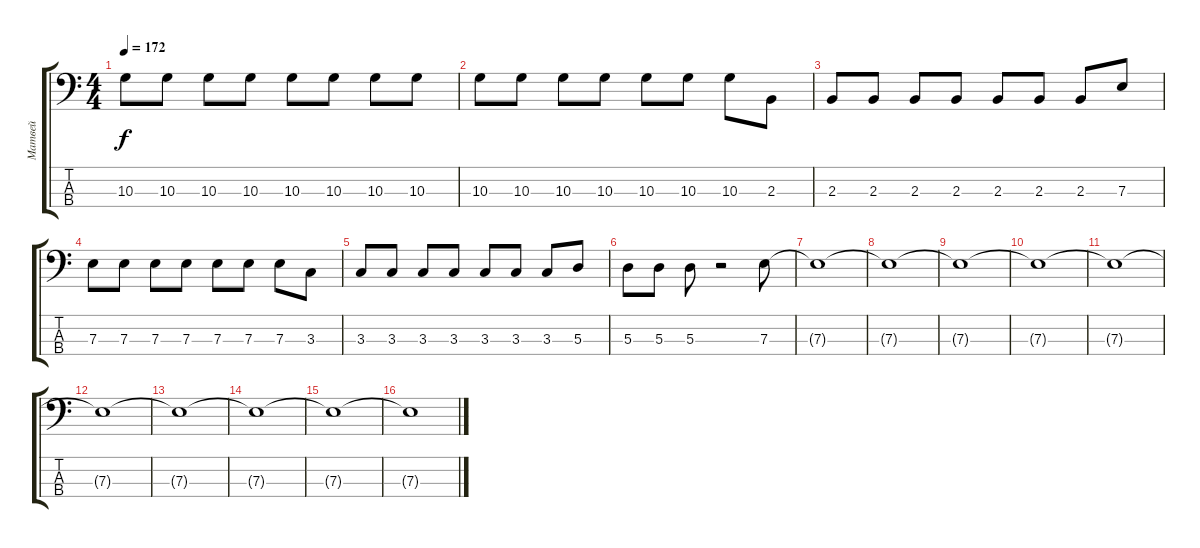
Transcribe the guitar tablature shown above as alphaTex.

\track ("Матвей" "Матвей") {instrument electricbassfinger}
\staff {score tabs}
\tuning (G2 D2 A1 E1) {hide}
\ts (4 4)
\tempo 172
\clef f4
\ks c
10.3.8{dy f} 10.3.8 10.3.8 10.3.8 10.3.8 10.3.8 10.3.8 10.3.8 |
10.3.8 10.3.8 10.3.8 10.3.8 10.3.8 10.3.8 10.3.8 2.3.8 |
2.3.8 2.3.8 2.3.8 2.3.8 2.3.8 2.3.8 2.3.8 7.3.8 |
7.3.8 7.3.8 7.3.8 7.3.8 7.3.8 7.3.8 7.3.8 3.3.8 |
3.3.8 3.3.8 3.3.8 3.3.8 3.3.8 3.3.8 3.3.8 5.3.8 |
5.3.8 5.3.8 5.3.8 r.2 7.3.8 |
7.3{t}.1 |
7.3{t}.1 |
7.3{t}.1 |
7.3{t}.1 |
7.3{t}.1 |
7.3{t}.1 |
7.3{t}.1 |
7.3{t}.1 |
7.3{t}.1 |
7.3{t}.1
